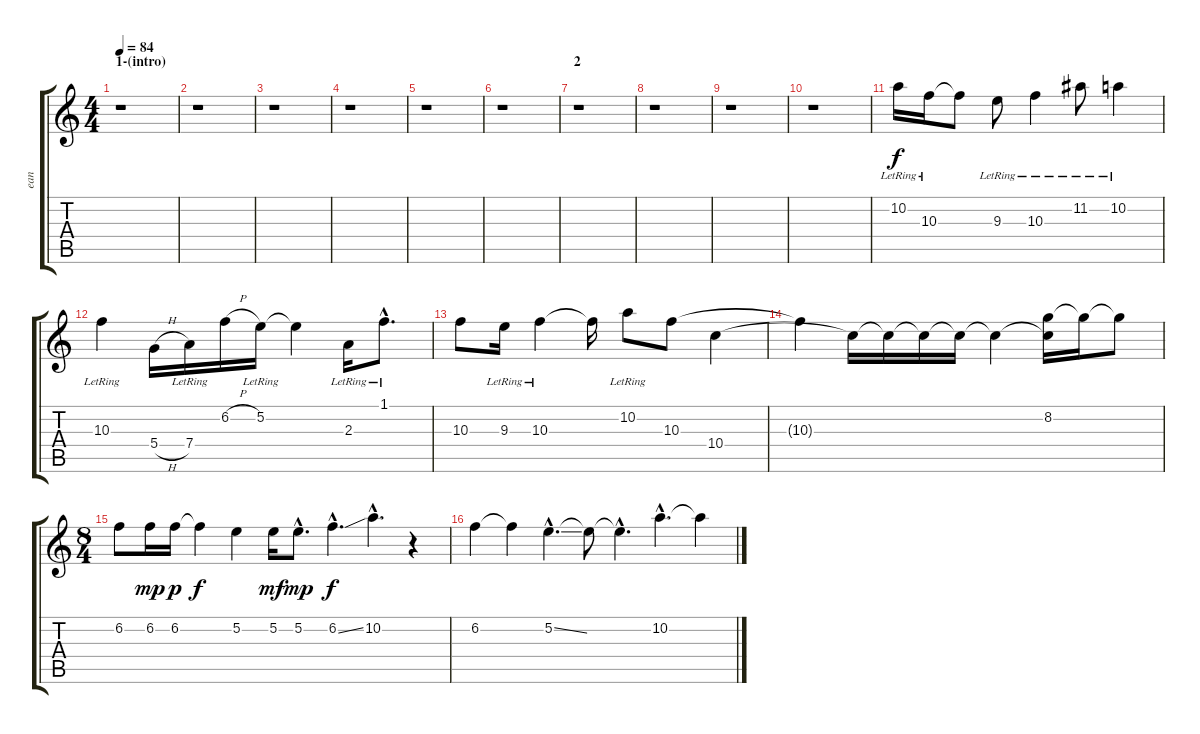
\track ("ean" "ean") {instrument electricguitarjazz}
\staff {score tabs}
\tuning (E4 B3 G3 D3 A2 E2) {hide}
\ts (4 4)
\section ("" "1-(intro)")
\tempo 84
\clef g2
\ks c
r.1{dy f instrument electricguitarjazz} |
r.1 |
r.1 |
r.1 |
r.1 |
r.1 |
\section ("" "2")
r.1 |
r.1 |
r.1 |
r.1 |
10.2{lr}.16 10.3{lr}.16 10.3{t}.8 9.3{lr}.8 10.3{lr}.4 11.2{lr}.8 10.2{lr}.4 |
10.3{lr}.4 5.4{h}.16 7.4{lr}.16 6.2{h}.16 5.2{lr}.16 5.2{t}.4 2.3{lr}.16 1.1{hac lr}.8{d} |
10.3.8 9.3{lr}.16 10.3{lr}.4 10.3{t}.16 10.2{lr}.8 10.3.8 10.4.4 |
10.3{t}.4 10.4{t}.16 10.4{t}.16 10.4{t}.16 10.4{t}.16 10.4{t}.4 (8.2 10.4{t}).16 8.2{t}.16 8.2{t}.8 |
\ts (8 4)
6.2.8 6.2.16{dy mp} 6.2.16{dy p} 6.2{t}.4{dy f} 5.2.4 5.2.16{dy mf} 5.2{hac}.8{d dy mp} 6.2{ss hac}.4{d dy f} 10.2{hac}.4{d} r.4 |
6.2.4 6.2{t}.4 5.2{ss hac}.4{d} 5.2{t}.8 5.2{hac t}.4{d} 10.2{hac}.4{d} 10.2{t}.4
